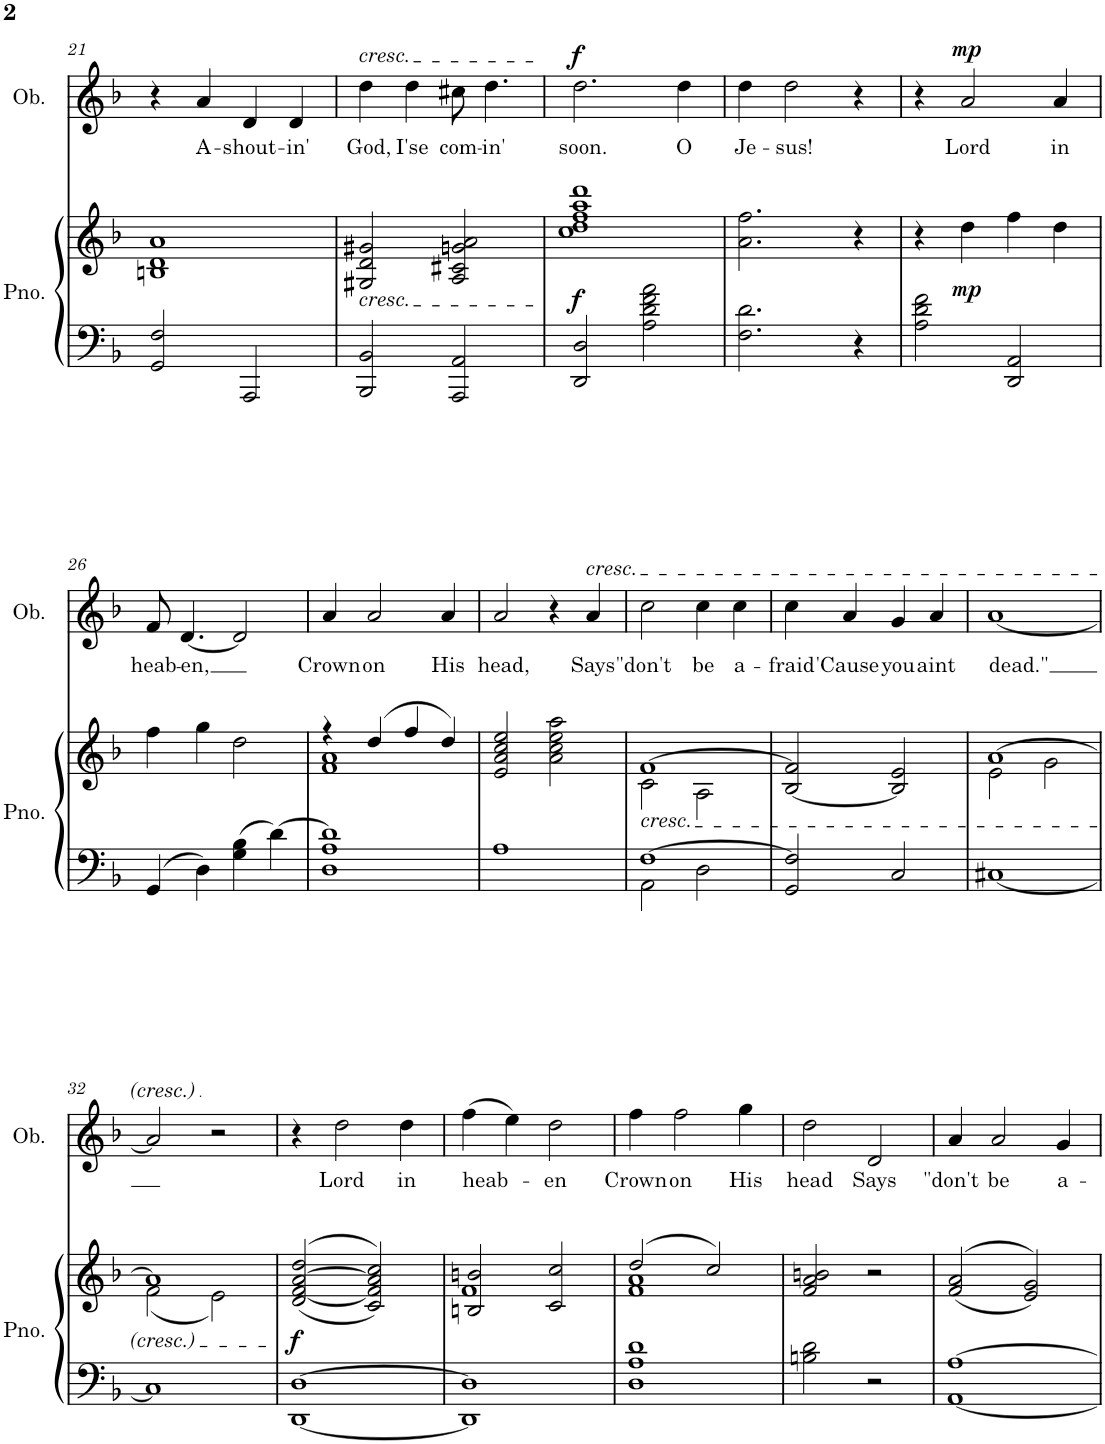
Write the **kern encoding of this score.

**kern	**kern	**dynam	**kern	**text	**dynam
*part2	*part2	*part2	*part1	*part1	*part1
*staff3	*staff2	*staff2/3	*staff1	*staff1	*staff1
*I"Piano	*	*	*I"Oboe	*	*
*I'Pno.	*	*	*I'Ob.	*	*
!!LO:PB:g=z
*clefF4	*clefG2	*	*clefG2	*	*
*k[b-]	*k[b-]	*	*k[b-]	*	*
*M4/4	*M4/4	*	*M4/4	*	*
=21	=21	=21	=21	=21	=21
2GG/ 2F/	1Bn 1d 1a	.	4r	.	.
!	!	!	!	!LO:LY:b	!
.	.	.	4a/	A-	.
!	!	!	!	!LO:LY:b	!
2AAA/	.	.	4d/	-shout-	.
!	!	!	!	!LO:LY:b	!
.	.	.	4d/	-in'	.
=22	=22	=22	=22	=22	=22
!	!	!	!LO:TX:a:i:t=cresc.	!	!
!	!LO:TX:b:i:t=cresc.	!	!	!	!
!	!	!	!	!LO:LY:b	!
2BBB-/ 2BB-/	2G#X/ 2d/ 2g#X/	.	4dd\	God,	.
!	!	!	!	!LO:LY:b	!
.	.	.	4dd\	I'se	.
!	!	!	!	!LO:LY:b	!
2AAA/ 2AA/	2A/ 2c#X/ 2gn/ 2a/	.	8cc#X\	com-	.
!	!	!	!	!LO:LY:b	!
.	.	.	4.dd\	-in'	.
=23	=23	=23	=23	=23	=23
!	!	!LO:DY:b	!	!LO:LY:b	!LO:DY:a
2DD/ 2D/	1cc 1dd 1ff 1aa 1ddd	f	2.dd\	soon.	f
2A\ 2d\ 2f\ 2a\	.	.	.	.	.
!	!	!	!	!LO:LY:b	!
.	.	.	4dd\	O	.
=24	=24	=24	=24	=24	=24
!	!	!	!	!LO:LY:b	!
2.F\ 2.d\	2.a\ 2.ff\	.	4dd\	Je-	.
!	!	!	!	!LO:LY:b	!
.	.	.	2dd\	-sus!	.
4r	4r	.	4r	.	.
=25	=25	=25	=25	=25	=25
2A\ 2d\ 2f\	4r	.	4r	.	.
!	!	!LO:DY:b	!	!LO:LY:b	!LO:DY:a
.	4dd\	mp	2a/	Lord	mp
2DD/ 2AA/	4ff\	.	.	.	.
!	!	!	!	!LO:LY:b	!
.	4dd\	.	4a/	in	.
!!LO:LB:g=z
=26	=26	=26	=26	=26	=26
!	!	!	!	!LO:LY:b	!
4GG/	4ff\	.	8f/	heab-	.
!	!	!	!	!LO:LY:b	!
.	.	.	[4.d/	-en,	.
4D\	4gg\	.	.	.	.
4G\ 4B-\	2dd\	.	2d/]	.	.
[4d\	.	.	.	.	.
=27	=27	=27	=27	=27	=27
*	*^	*	*	*	*
!	!	!	!	!	!LO:LY:b	!
1D 1A 1d]	4r	1f 1a	.	4a/	Crown	.
!	!	!	!	!	!LO:LY:b	!
.	(4dd/	.	.	2a/	on	.
.	4ff/	.	.	.	.	.
!	!	!	!	!	!LO:LY:b	!
.	4dd/)	.	.	4a/	His	.
*	*v	*v	*	*	*	*
=28	=28	=28	=28	=28	=28
!	!	!	!	!LO:LY:b	!
1A	2e/ 2a/ 2cc/ 2ee/	.	2a/	head,	.
.	2a\ 2cc\ 2ee\ 2aa\	.	4r	.	.
!	!	!	!LO:TX:a:i:t=cresc.	!	!
!	!	!	!	!LO:LY:b	!
.	.	.	4a/	Says	.
=29	=29	=29	=29	=29	=29
*^	*^	*	*	*	*
!	!	!LO:TX:b:i:t=cresc.	!	!	!	!	!
!	!	!	!	!	!	!LO:LY:b	!
[1F	2AA\	[1f	2c\	.	2cc\	"don't	.
!	!	!	!	!	!	!LO:LY:b	!
.	2D\	.	2A\	.	4cc\	be	.
!	!	!	!	!	!	!LO:LY:b	!
.	.	.	.	.	4cc\	a-	.
*v	*v	*	*	*	*	*	*
*	*v	*v	*	*	*	*
=30	=30	=30	=30	=30	=30
!	!	!	!	!LO:LY:b	!
2GG/ 2F/]	[2B-/ 2f/]	.	4cc\	-fraid	.
!	!	!	!	!LO:LY:b	!
.	.	.	4a/	'Cause	.
!	!	!	!	!LO:LY:b	!
2C/	2B-/] 2e/	.	4g/	you	.
!	!	!	!	!LO:LY:b	!
.	.	.	4a/	aint	.
=31	=31	=31	=31	=31	=31
*	*^	*	*	*	*
!	!	!	!	!	!LO:LY:b	!
[1C#X	[1a	2e\	.	[1a	dead."	.
.	.	2g\	.	.	.	.
!!LO:LB:g=z
=32	=32	=32	=32	=32	=32	=32
1C#]	1a]	(2f\	.	2a/]	.	.
.	.	2e\)	.	2r	.	.
=33	=33	=33	=33	=33	=33	=33
!	!	!	!LO:DY:b	!	!	!
*	*v	*v	*	*	*	*
[1DD [1D	(>(2d/ [2f/ [2a/ 2dd/	f	4r	.	.
!	!	!	!	!LO:LY:b	!
.	.	.	2dd\	Lord	.
.	2c/ 2f/] 2a/] 2cc/))	.	.	.	.
!	!	!	!	!LO:LY:b	!
.	.	.	4dd\	in	.
=34	=34	=34	=34	=34	=34
*	*^	*	*	*	*
!	!	!	!	!	!LO:LY:b	!
1DD] 1D]	2Bn/ 2bn/	1f	.	(4ff\	heab-	.
.	.	.	.	4ee\)	.	.
!	!	!	!	!	!LO:LY:b	!
.	2c/ 2cc/	.	.	2dd\	-en	.
=35	=35	=35	=35	=35	=35	=35
!	!	!	!	!	!LO:LY:b	!
1D 1A 1d	(2dd/	1f 1a	.	4ff\	Crown	.
!	!	!	!	!	!LO:LY:b	!
.	.	.	.	2ff\	on	.
.	2cc/)	.	.	.	.	.
!	!	!	!	!	!LO:LY:b	!
.	.	.	.	4gg\	His	.
*	*v	*v	*	*	*	*
=36	=36	=36	=36	=36	=36
!	!	!	!	!LO:LY:b	!
2Bn\ 2d\	2f/ 2a/ 2bn/	.	2dd\	head	.
!	!	!	!	!LO:LY:b	!
2r	2r	.	2d/	Says	.
=37	=37	=37	=37	=37	=37
!	!	!	!	!LO:LY:b	!
[1AA [1A	(>(2f/ 2a/	.	4a/	"don't	.
!	!	!	!	!LO:LY:b	!
.	.	.	2a/	be	.
.	2e/ 2g/))	.	.	.	.
!	!	!	!	!LO:LY:b	!
.	.	.	4g/	a-	.
=	=	=	=	=	=
*-	*-	*-	*-	*-	*-
